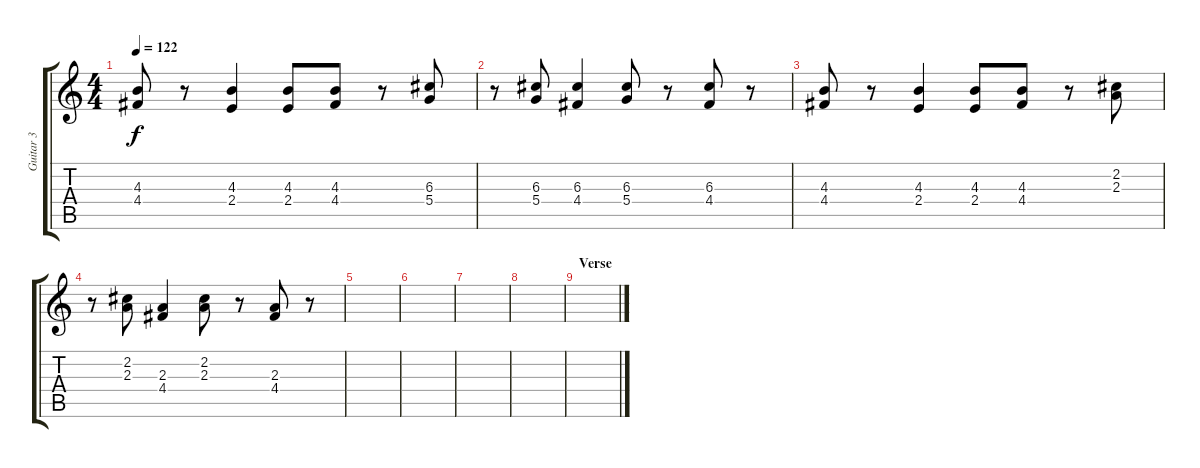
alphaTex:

\track ("Guitar 3" "Guitar 3") {instrument acousticguitarnylon}
\staff {score tabs}
\tuning (E4 B3 G3 D3 A2 D2) {hide}
\ts (4 4)
\tempo 122
\clef g2
\ks c
(4.3 4.4).8{dy f} r.8 (4.3 2.4).4 (4.3 2.4).8 (4.3 4.4).8 r.8 (6.3 5.4).8 |
r.8 (6.3 5.4).8 (6.3 4.4).4 (6.3 5.4).8 r.8 (6.3 4.4).8 r.8 |
(4.3 4.4).8 r.8 (4.3 2.4).4 (4.3 2.4).8 (4.3 4.4).8 r.8 (2.2 2.3).8 |
r.8 (2.2 2.3).8 (2.3 4.4).4 (2.2 2.3).8 r.8 (2.3 4.4).8 r.8 |
|
|
|
|
\section ("" "Verse")
